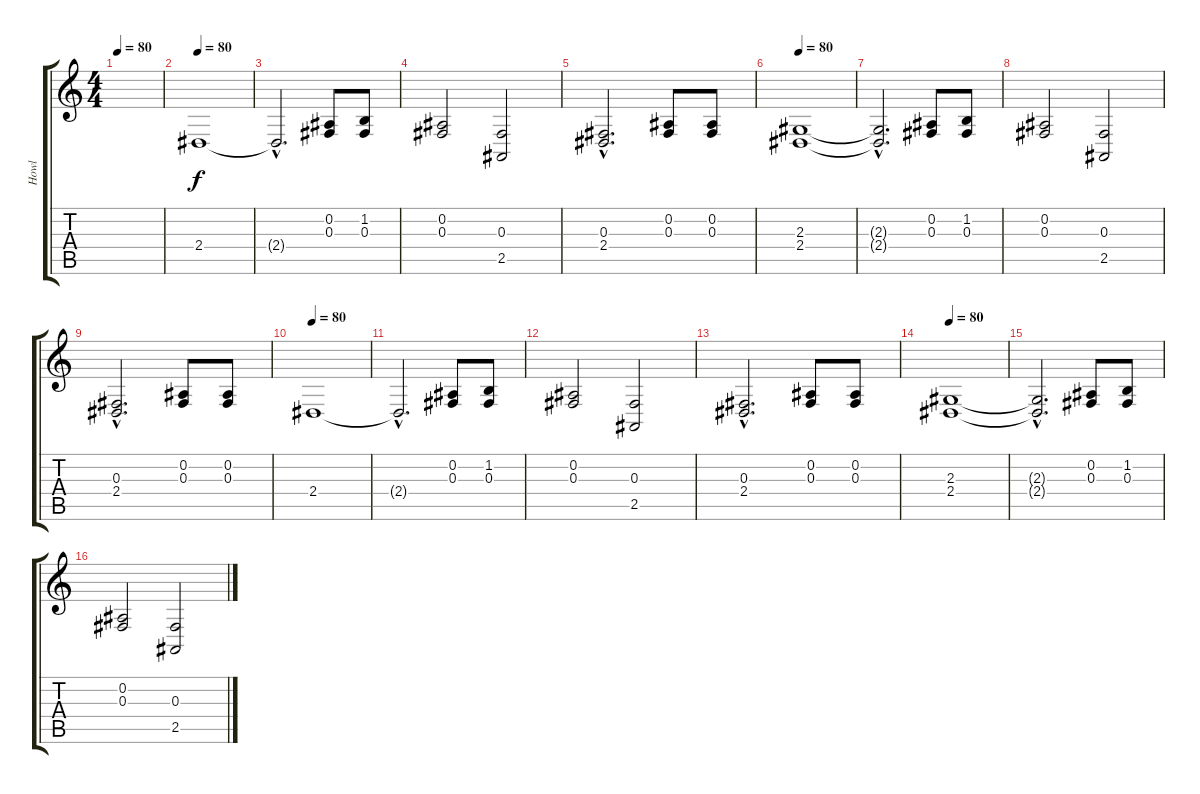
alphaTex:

\track ("Howl" "Howl") {instrument lead8bassandlead}
\staff {score tabs}
\tuning (Eb4 Bb3 Gb3 Db3 Ab2 Eb2) {hide}
\ts (4 4)
\tempo 80
\clef g2
\ks c
|
\tempo 80
2.4.1 |
2.4{hac t}.2{d} (0.2 0.3).8 (1.2 0.3).8 |
(0.2 0.3).2 (0.3 2.5).2 |
(0.3{hac} 2.4{hac}).2{d} (0.2 0.3).8 (0.2 0.3).8 |
\tempo 80
(2.3 2.4).1 |
(2.3{hac t} 2.4{hac t}).2{d} (0.2 0.3).8 (1.2 0.3).8 |
(0.2 0.3).2 (0.3 2.5).2 |
(0.3{hac} 2.4{hac}).2{d} (0.2 0.3).8 (0.2 0.3).8 |
\tempo 80
2.4.1 |
2.4{hac t}.2{d} (0.2 0.3).8 (1.2 0.3).8 |
(0.2 0.3).2 (0.3 2.5).2 |
(0.3{hac} 2.4{hac}).2{d} (0.2 0.3).8 (0.2 0.3).8 |
\tempo 80
(2.3 2.4).1 |
(2.3{hac t} 2.4{hac t}).2{d} (0.2 0.3).8 (1.2 0.3).8 |
(0.2 0.3).2 (0.3 2.5).2
